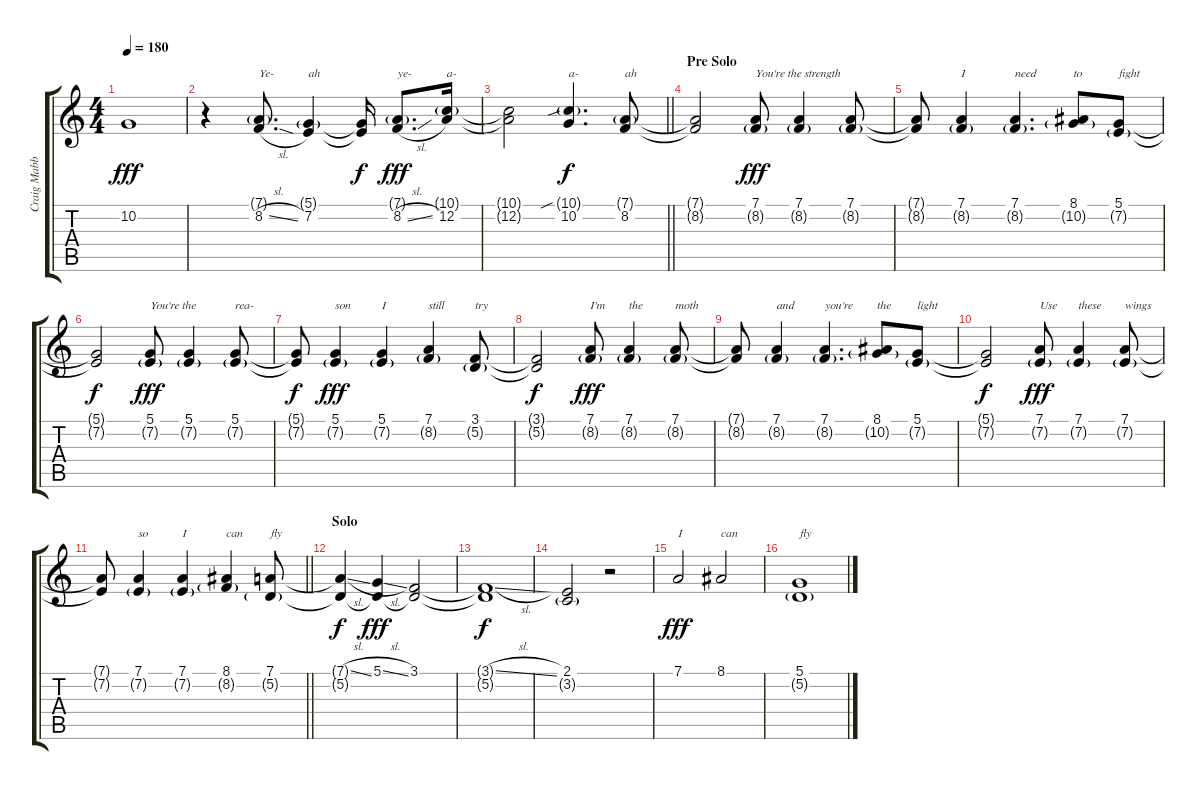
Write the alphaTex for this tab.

\track ("Craig Mabbit [Vox]" "Craig Mabb") {instrument harmonica}
\staff {score tabs}
\tuning (D4 A3 F3 C3 G2 C2) {hide}
\ts (4 4)
\tempo 180
\clef g2
\ks c
10.2{t}.1{dy fff} |
r.4 (7.1{g} 8.2{sl}).8{d txt "Ye-"} (5.1{g} 7.2).4{txt "ah"} (5.1{t} 7.2{t}).16{dy f} (7.1{g} 8.2{sl}).8{d txt "ye-" dy fff} (10.1{g} 12.2).16{txt "a-"} |
\barLineRight lightlight
(10.1{t} 12.2{t}).2 (10.1{sib g} 10.2).4{d txt "a-" dy f} (7.1{g} 8.2).8{txt "ah"} |
\section ("" "Pre Solo")
(7.1{t} 8.2{t}).2 (7.1 8.2{g}).8{txt "You're the strength" dy fff} (7.1 8.2{g}).4 (7.1 8.2{g}).8 |
(7.1{t} 8.2{t}).8 (7.1 8.2{g}).4{txt "I"} (7.1 8.2{g}).4{d txt "need"} (8.1 10.2{g}).8{txt "to"} (5.1 7.2{g}).8{txt "fight"} |
(5.1{t} 7.2{t}).2{dy f} (5.1 7.2{g}).8{txt "You're the" dy fff} (5.1 7.2{g}).4 (5.1 7.2{g}).8{txt "rea-"} |
(5.1{t} 7.2{t}).8{dy f} (5.1 7.2{g}).4{txt "son" dy fff} (5.1 7.2{g}).4{txt "I"} (7.1 8.2{g}).4{txt "still"} (3.1 5.2{g}).8{txt "try"} |
(3.1{t} 5.2{t}).2{dy f} (7.1 8.2{g}).8{txt "I'm " dy fff} (7.1 8.2{g}).4{txt "the"} (7.1 8.2{g}).8{txt "moth"} |
(7.1{t} 8.2{t}).8 (7.1 8.2{g}).4{txt "and"} (7.1 8.2{g}).4{d txt "you're"} (8.1 10.2{g}).8{txt "the"} (5.1 7.2{g}).8{txt "light"} |
(5.1{t} 7.2{t}).2{dy f} (7.1 7.2{g}).8{txt "Use" dy fff} (7.1 7.2{g}).4{txt "these"} (7.1 7.2{g}).8{txt "wings"} |
\barLineRight lightlight
(7.1{t} 7.2{t}).8 (7.1 7.2{g}).4{txt "so"} (7.1 7.2{g}).4{txt "I"} (8.1 8.2{g}).4{txt "can"} (7.1 5.2{g}).8{txt "fly"} |
\section ("" "Solo")
(7.1{sl t} 5.2{t}).4{dy f} (5.1{sl} 5.2{t}).4{dy fff} (3.1 5.2{t}).2 |
(3.1{sl t} 5.2{t}).1{dy f} |
(2.1 3.2{g}).2 r.2 |
7.1.2{txt "I" dy fff} 8.1.2{txt "can"} |
(5.1 5.2{g}).1{txt "fly"}
